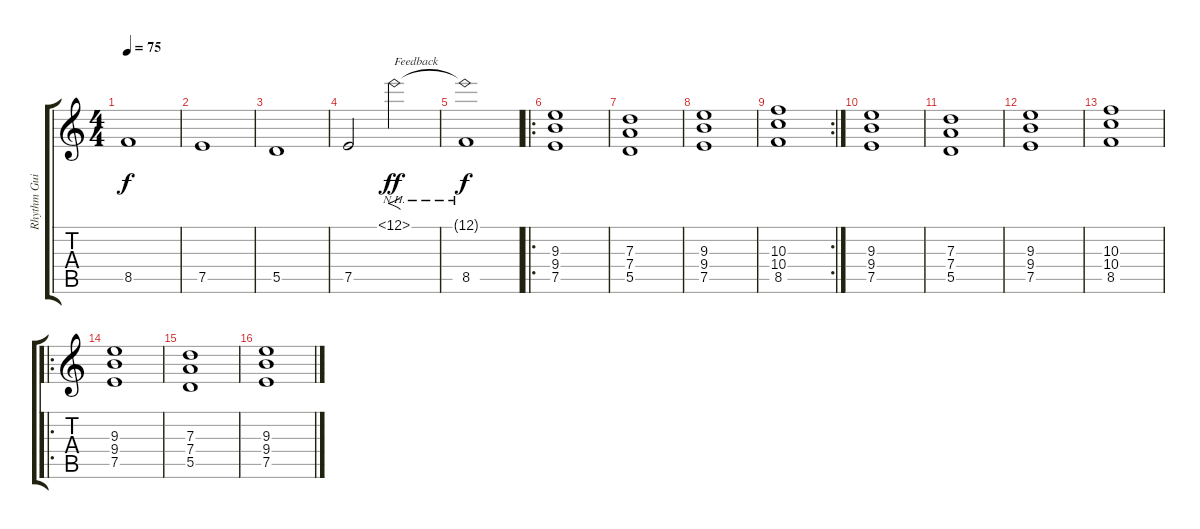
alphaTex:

\track ("Rhythm Guitar" "Rhythm Gui") {instrument overdrivenguitar}
\staff {score tabs}
\tuning (E4 B3 G3 D3 A2 E2) {hide}
\ts (4 4)
\tempo 75
\clef g2
\ks aminor
8.5.1{dy f} |
7.5.1 |
5.5.1 |
7.5.2 12.1{nh}.2{f txt "Feedback" dy ff} |
(12.1{nh t} 8.5).1{dy f} |
\ro
(9.3 9.4 7.5).1 |
(7.3 7.4 5.5).1 |
(9.3 9.4 7.5).1 |
\rc 2
(10.3 10.4 8.5).1 |
(9.3 9.4 7.5).1 |
(7.3 7.4 5.5).1 |
(9.3 9.4 7.5).1 |
(10.3 10.4 8.5).1 |
\ro
(9.3 9.4 7.5).1 |
(7.3 7.4 5.5).1 |
(9.3 9.4 7.5).1
